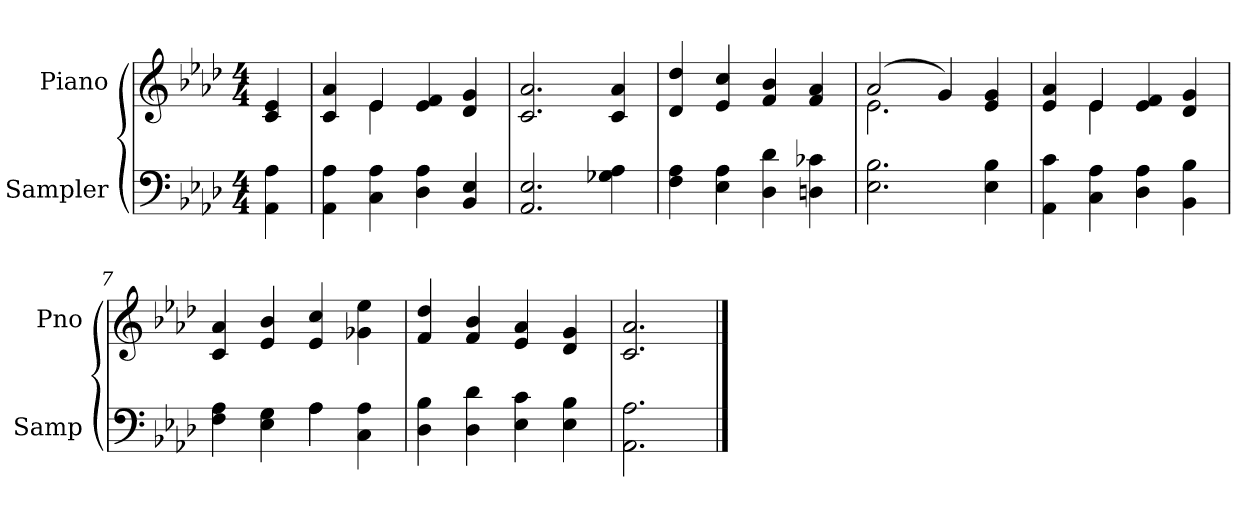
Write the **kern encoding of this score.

**kern	**kern
*part2	*part1
*staff2	*staff1
*I"Sampler	*I"Piano
*I'Samp	*I'Pno
*clefF4	*clefG2
*k[b-e-a-d-]	*k[b-e-a-d-]
*A-:	*A-:
*M4/4	*M4/4
=1	=1
4AA- 4A-	4c 4e-
=2	=2
*	*^
4AA- 4A-	4c 4a-	4ryy
4C 4A-	4e-/	4e-
4D- 4A-	4e- 4f	2ryy
4BB- 4E-	4d- 4g	.
*	*v	*v
=3	=3
2.AA- 2.E-	2.c 2.a-
4G-X 4A-	4c 4a-
=4	=4
4F 4A-	4d- 4dd-
4E- 4A-	4e- 4cc
4D- 4d-	4f 4b-
4Dn 4c-X	4f 4a-
=5	=5
*	*^
2.E- 2.B-	(2a-/	2.e-
.	4g/)	.
4E- 4B-	4e- 4g	4ryy
=6	=6	=6
4AA- 4c	4e- 4a-	4ryy
4C 4A-	4e-/	4e-
4D- 4A-	4e- 4f	2ryy
4BB- 4B-	4d- 4g	.
*	*v	*v
=7	=7
*^	*
4F 4A-	2ryy	4c 4a-
4E- 4G	.	4e- 4b-
4A-\	4A-	4e- 4cc
4C 4A-	4ryy	4g-X 4ee-
*v	*v	*
=8	=8
4D- 4B-	4f 4dd-
4D- 4d-	4f 4b-
4E- 4c	4e- 4a-
4E- 4B-	4d- 4g
=9	=9
2.AA- 2.A-	2.c 2.a-
==	==
*-	*-
